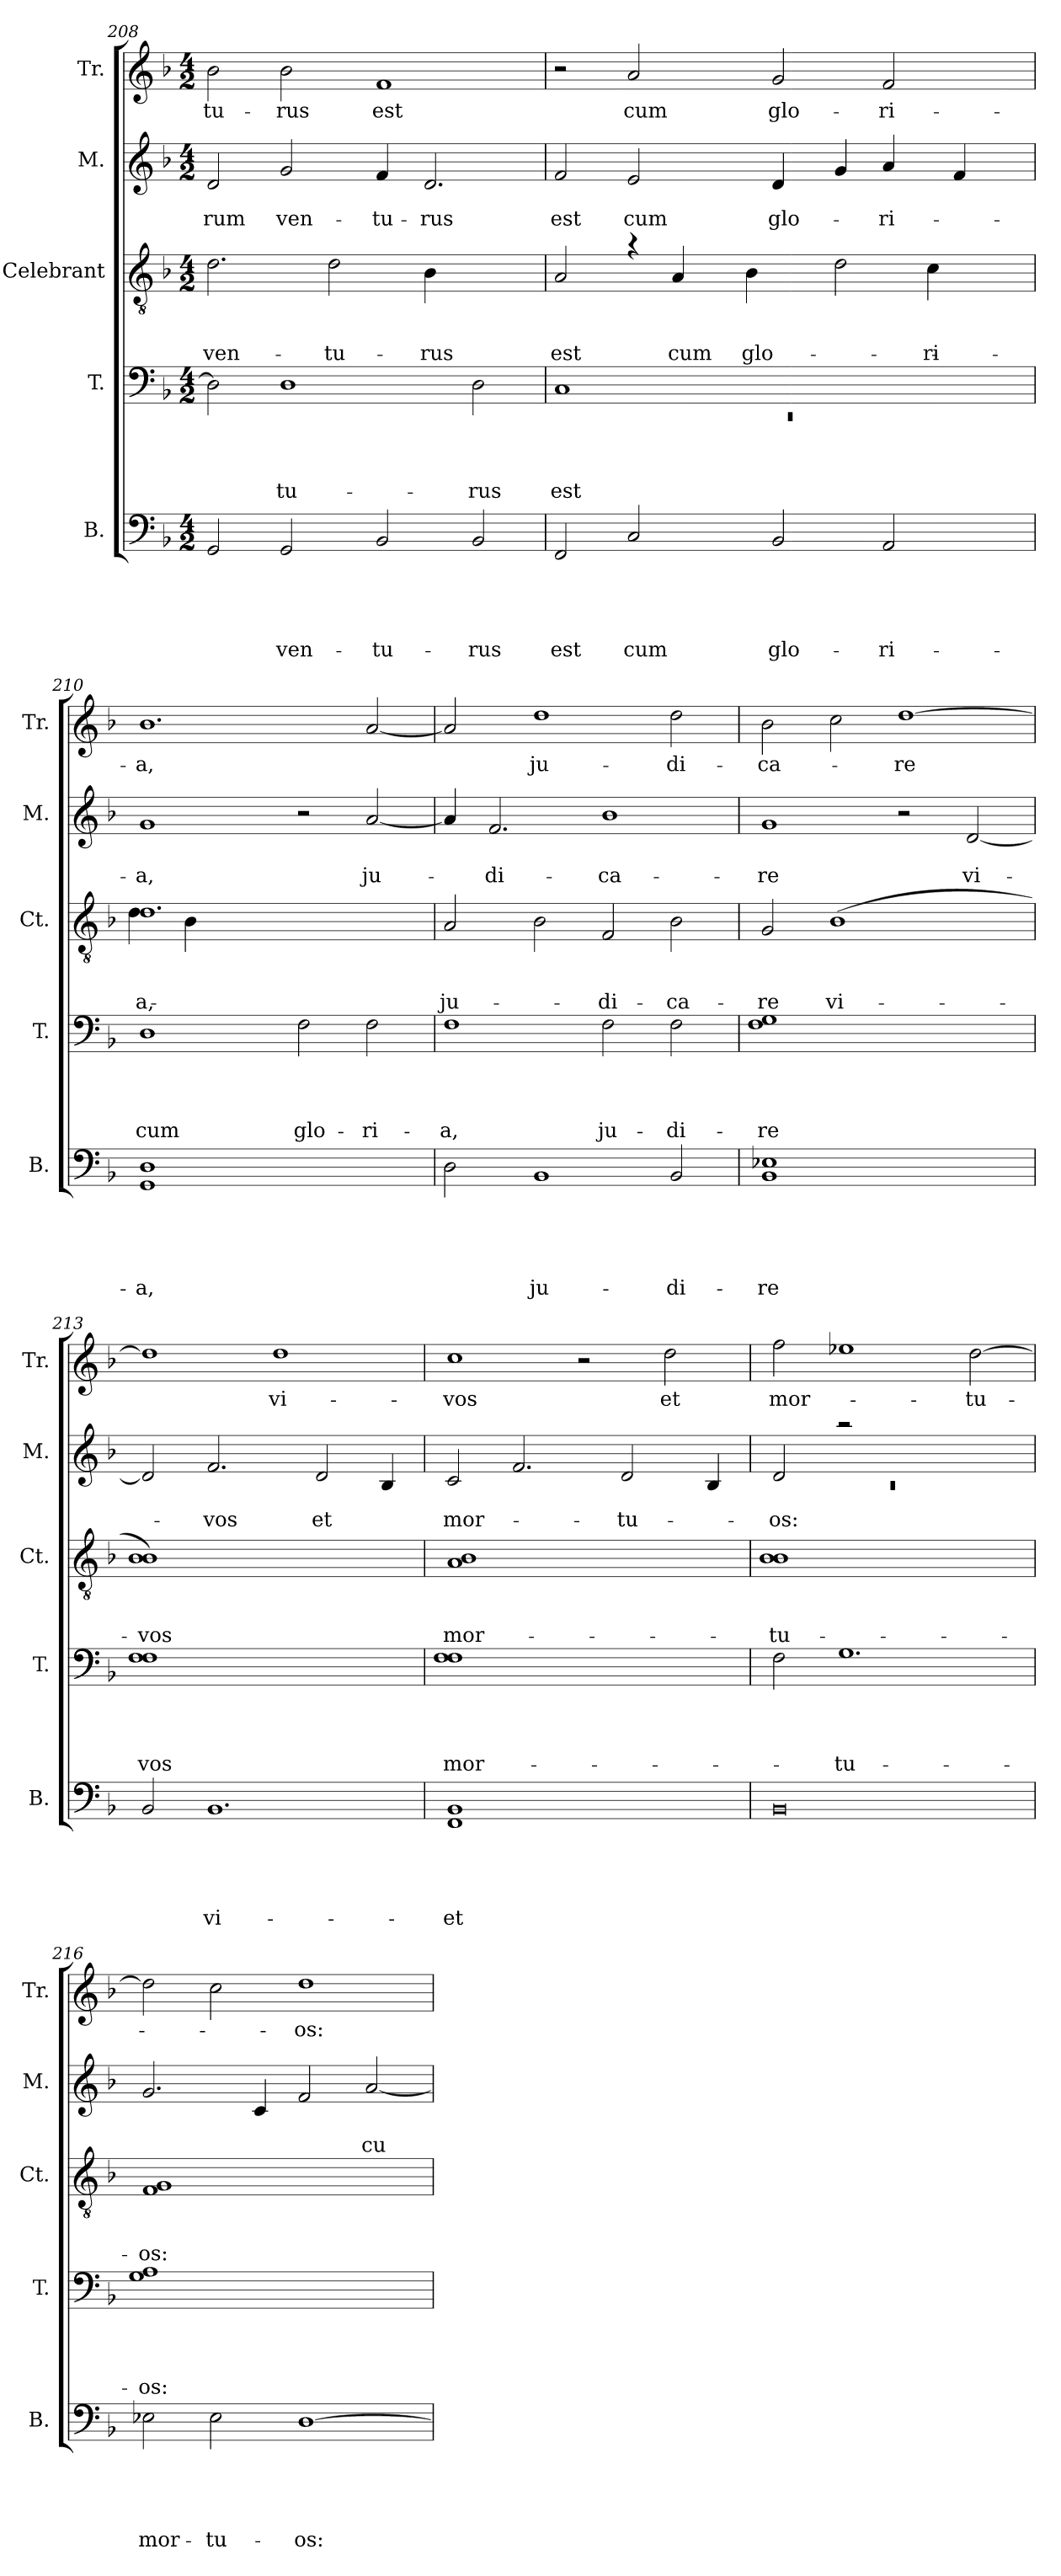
**kern	**text	**text	**text	**text	**text	**kern	**text	**text	**text	**text	**kern	**text	**text	**text	**kern	**text	**text	**kern	**text
*part5	*part5	*part5	*part5	*part5	*part5	*part4	*part4	*part4	*part4	*part4	*part3	*part3	*part3	*part3	*part2	*part2	*part2	*part1	*part1
*staff5	*staff5	*staff5	*staff5	*staff5	*staff5	*staff4	*staff4	*staff4	*staff4	*staff4	*staff3	*staff3	*staff3	*staff3	*staff2	*staff2	*staff2	*staff1	*staff1
*I"B.	*	*	*	*	*	*I"T.	*	*	*	*	*I"Celebrant	*	*	*	*I"M.	*	*	*I"Tr.	*
*I'B.	*	*	*	*	*	*I'T.	*	*	*	*	*I'Ct.	*	*	*	*I'M.	*	*	*I'Tr.	*
*clefF4	*	*	*	*	*	*clefF4	*	*	*	*	*clefGv2	*	*	*	*clefG2	*	*	*clefG2	*
*k[b-]	*	*	*	*	*	*k[b-]	*	*	*	*	*k[b-]	*	*	*	*k[b-]	*	*	*k[b-]	*
*F:	*	*	*	*	*	*F:	*	*	*	*	*F:	*	*	*	*F:	*	*	*F:	*
*M4/2	*	*	*	*	*	*M4/2	*	*	*	*	*M4/2	*	*	*	*M4/2	*	*	*M4/2	*
=208	=208	=208	=208	=208	=208	=208	=208	=208	=208	=208	=208	=208	=208	=208	=208	=208	=208	=208	=208
!	!	!	!	!	!	!	!	!	!	!	!	!	!	!LO:LY:b	!	!	!LO:LY:b	!	!LO:LY:b
2GG/	.	.	.	.	.	2D\]	.	.	.	.	2.d\	.	.	ven-	2d/	.	-rum	2b-\	-tu-
!	!	!	!	!	!LO:LY:b	!	!	!	!	!LO:LY:b	!	!	!	!	!	!	!LO:LY:b	!	!LO:LY:b
2GG/	.	.	.	.	ven-	1D	.	.	.	-tu-	.	.	.	.	2g/	.	ven-	2b-\	-rus
!	!	!	!	!	!	!	!	!	!	!	!	!	!	!LO:LY:b	!	!	!	!	!
.	.	.	.	.	.	.	.	.	.	.	2d\	.	.	-tu-	.	.	.	.	.
!	!	!	!	!	!LO:LY:b	!	!	!	!	!	!	!	!	!	!	!	!LO:LY:b	!	!LO:LY:b
2BB-/	.	.	.	.	-tu-	.	.	.	.	.	.	.	.	.	4f/	.	-tu-	1f	est
!	!	!	!	!	!	!	!	!	!	!	!	!	!	!LO:LY:b	!	!	!LO:LY:b:rj	!	!
.	.	.	.	.	.	.	.	.	.	.	4B-\	.	.	-rus	2.d/	.	-rus	.	.
!	!	!	!	!	!LO:LY:b	!	!	!	!	!LO:LY:b	!	!	!	!	!	!	!	!	!
2BB-/	.	.	.	.	-rus	2D\	.	.	.	-rus	2ryy	.	.	.	.	.	.	.	.
!!LO:LB:g=z
=209	=209	=209	=209	=209	=209	=209	=209	=209	=209	=209	=209	=209	=209	=209	=209	=209	=209	=209	=209
*	*	*	*	*	*	*^	*	*	*	*	*	*	*	*	*	*	*	*	*
!	!	!	!	!	!LO:LY:b	!	!LO:N:vis=1	!	!	!	!LO:LY:b	!	!	!	!LO:LY:b	!	!	!LO:LY:b	!	!
*	*	*	*	*	*	*	*	*	*	*	*	*^	*	*	*	*	*	*	*	*
*	*	*	*	*	*	*	*	*	*	*	*	*	*^	*	*	*	*	*	*	*	*
*	*	*	*	*	*	*	*	*	*	*	*	*	*	*^	*	*	*	*	*	*	*	*
2FF/	.	.	.	.	est	1C	0rEE	.	.	.	est	2A/	2ryy	1ryy	1ryy	.	.	est	2f/	.	est	2r	.
!	!	!	!	!	!LO:LY:b	!	!	!	!	!	!	!	!	!	!	!	!	!	!	!	!LO:LY:b	!	!LO:LY:b
2C/	.	.	.	.	cum	.	.	.	.	.	.	4ra	8ryy	.	.	.	.	.	2e/	.	cum	2a/	cum
.	.	.	.	.	.	.	.	.	.	.	.	.	32ryy	.	.	.	.	.	.	.	.	.	.
!	!	!	!	!	!	!	!	!	!	!	!	!	!	!	!	!	!	!LO:LY:b	!	!	!	!	!
.	.	.	.	.	.	.	.	.	.	.	.	.	4A/	.	.	.	.	cum	.	.	.	.	.
.	.	.	.	.	.	.	.	.	.	.	.	16.ryy	.	.	.	.	.	.	.	.	.	.	.
.	.	.	.	.	.	.	.	.	.	.	.	1ryy	.	.	.	.	.	.	.	.	.	.	.
!	!	!	!	!	!	!	!	!	!	!	!	!	!	!	!	!	!	!LO:LY:b	!	!	!	!	!
.	.	.	.	.	.	.	.	.	.	.	.	.	4B-\	.	.	.	.	glo-	.	.	.	.	.
!	!	!	!	!	!LO:LY:b	!	!	!	!	!	!	!	!	!	!	!	!	!	!	!	!LO:LY:b	!	!LO:LY:b
2BB-/	.	.	.	.	glo-	1ryy	.	.	.	.	.	.	.	4ryy	2ryy	.	.	.	4d/	.	glo-	2g/	glo-
.	.	.	.	.	.	.	.	.	.	.	.	.	16.ryy	.	.	.	.	.	.	.	.	.	.
.	.	.	.	.	.	.	.	.	.	.	.	.	2.ryy	2d\	.	.	.	.	4g/	.	.	.	.
!	!	!	!	!	!LO:LY:b	!	!	!	!	!	!	!	!	!	!	!	!	!	!	!	!LO:LY:b	!	!LO:LY:b
2AA/	.	.	.	.	-ri-	.	.	.	.	.	.	.	.	.	8ryy	.	.	.	4a/	.	-ri-	2f/	-ri-
.	.	.	.	.	.	.	.	.	.	.	.	.	.	.	32ryy	.	.	.	.	.	.	.	.
!	!	!	!	!	!	!	!	!	!	!	!	!	!	!	!	!	!	!LO:LY:b	!	!	!	!	!
.	.	.	.	.	.	.	.	.	.	.	.	.	.	.	4c\	.	.	-ri-	.	.	.	.	.
.	.	.	.	.	.	.	.	.	.	.	.	.	.	16.ryy	.	.	.	.	4f/	.	.	.	.
.	.	.	.	.	.	.	.	.	.	.	.	8ryy	.	8ryy	.	.	.	.	.	.	.	.	.
.	.	.	.	.	.	.	.	.	.	.	.	.	.	.	16.ryy	.	.	.	.	.	.	.	.
.	.	.	.	.	.	.	.	.	.	.	.	32ryy	.	32ryy	.	.	.	.	.	.	.	.	.
*	*	*	*	*	*	*v	*v	*	*	*	*	*	*	*	*	*	*	*	*	*	*	*	*
*	*	*	*	*	*	*	*	*	*	*	*	*	*v	*v	*	*	*	*	*	*	*	*
=210	=210	=210	=210	=210	=210	=210	=210	=210	=210	=210	=210	=210	=210	=210	=210	=210	=210	=210	=210	=210	=210
!	!	!	!	!	!LO:LY:b	!	!	!	!	!LO:LY:b	!	!	!	!	!	!LO:LY:b	!	!	!LO:LY:b	!	!LO:LY:b
*	*	*	*	*	*	*	*	*	*	*	*	*v	*v	*	*	*	*	*	*	*	*
1GG 1D	.	.	.	.	-a,	1D	.	.	.	cum	1.d	4d\	.	.	-a,	1g	.	-a,	1.b-	-a,
.	.	.	.	.	.	.	.	.	.	.	.	4B-\	.	.	.	.	.	.	.	.
.	.	.	.	.	.	.	.	.	.	.	.	2ryy	.	.	.	.	.	.	.	.
!	!	!	!	!	!	!	!	!	!	!LO:LY:b	!	!	!	!	!	!	!	!	!	!
1ryy	.	.	.	.	.	2F\	.	.	.	glo-	.	1ryy	.	.	.	2r	.	.	.	.
!	!	!	!	!	!	!	!	!	!	!LO:LY:b	!	!	!	!	!	!	!	!LO:LY:b	!	!
.	.	.	.	.	.	2F\	.	.	.	-ri-	2ryy	.	.	.	.	[<2a/	.	ju-	[<2a/	.
*	*	*	*	*	*	*	*	*	*	*	*v	*v	*	*	*	*	*	*	*	*
=211	=211	=211	=211	=211	=211	=211	=211	=211	=211	=211	=211	=211	=211	=211	=211	=211	=211	=211	=211
!	!	!	!	!	!	!	!	!	!	!LO:LY:b	!	!	!	!LO:LY:b	!	!	!	!	!
2D\	.	.	.	.	.	1F	.	.	.	-a,	2A/	.	.	ju-	4a/]	.	.	2a/]	.
!	!	!	!	!	!	!	!	!	!	!	!	!	!	!	!	!	!LO:LY:b	!	!
.	.	.	.	.	.	.	.	.	.	.	.	.	.	.	2.f/	.	-di-	.	.
!	!	!	!	!	!LO:LY:b	!	!	!	!	!	!	!	!	!	!	!	!	!	!LO:LY:b
1BB-	.	.	.	.	ju-	.	.	.	.	.	2B-\	.	.	.	.	.	.	1dd	ju-
!	!	!	!	!	!	!	!	!	!	!LO:LY:b	!	!	!	!LO:LY:b	!	!	!LO:LY:b	!	!
.	.	.	.	.	.	2F\	.	.	.	ju-	2F/	.	.	-di-	1b-	.	-ca-	.	.
!	!	!	!	!	!LO:LY:b	!	!	!	!	!LO:LY:b	!	!	!	!LO:LY:b	!	!	!	!	!LO:LY:b
2BB-/	.	.	.	.	-di-	2F\	.	.	.	-di-	2B-\	.	.	-ca-	.	.	.	2dd\	-di-
=212	=212	=212	=212	=212	=212	=212	=212	=212	=212	=212	=212	=212	=212	=212	=212	=212	=212	=212	=212
!	!	!	!	!	!LO:LY:b	!	!	!	!	!LO:LY:b	!	!	!	!LO:LY:b	!	!	!LO:LY:b	!	!LO:LY:b
1BB- 1E-X	.	.	.	.	-re	1F 1G	.	.	.	-re	2G/	.	.	-re	1g	.	-re	2b-\	-ca-
!	!	!	!	!	!	!	!	!	!	!	!	!	!	!LO:LY:b	!	!	!	!	!
.	.	.	.	.	.	.	.	.	.	.	(>1B-	.	.	vi-	.	.	.	2cc\	.
!	!	!	!	!	!	!	!	!	!	!	!	!	!	!	!	!	!	!	!LO:LY:b
1ryy	.	.	.	.	.	1ryy	.	.	.	.	.	.	.	.	2r	.	.	[>1dd	-re
!	!	!	!	!	!	!	!	!	!	!	!	!	!	!	!	!	!LO:LY:b	!	!
.	.	.	.	.	.	.	.	.	.	.	2ryy	.	.	.	[<2d/	.	vi-	.	.
=213	=213	=213	=213	=213	=213	=213	=213	=213	=213	=213	=213	=213	=213	=213	=213	=213	=213	=213	=213
!	!	!	!	!	!	!	!	!	!	!LO:LY:b	!	!	!	!LO:LY:b	!	!	!	!	!
2BB-/	.	.	.	.	.	1F 1F	.	.	.	-vos	1B- 1B-)	.	.	-vos	2d/]	.	.	1dd]	.
!	!	!	!	!	!LO:LY:b	!	!	!	!	!	!	!	!	!	!	!	!LO:LY:b	!	!
1.BB-	.	.	.	.	vi-	.	.	.	.	.	.	.	.	.	2.f/	.	-vos	.	.
!	!	!	!	!	!	!	!	!	!	!	!	!	!	!	!	!	!	!	!LO:LY:b
.	.	.	.	.	.	1ryy	.	.	.	.	1ryy	.	.	.	.	.	.	1dd	vi-
!	!	!	!	!	!	!	!	!	!	!	!	!	!	!	!	!	!LO:LY:b	!	!
.	.	.	.	.	.	.	.	.	.	.	.	.	.	.	2d/	.	et	.	.
.	.	.	.	.	.	.	.	.	.	.	.	.	.	.	4B-/	.	.	.	.
!!LO:PB:g=z
=214	=214	=214	=214	=214	=214	=214	=214	=214	=214	=214	=214	=214	=214	=214	=214	=214	=214	=214	=214
!	!	!	!	!	!LO:LY:b	!	!	!	!	!LO:LY:b	!	!	!	!LO:LY:b	!	!	!LO:LY:b	!	!LO:LY:b
1FF 1BB-	.	.	.	.	et	1F 1F	.	.	.	mor-	1A 1B-	.	.	mor-	2c/	.	mor-	1cc	-vos
.	.	.	.	.	.	.	.	.	.	.	.	.	.	.	2.f/	.	.	.	.
1ryy	.	.	.	.	.	1ryy	.	.	.	.	1ryy	.	.	.	.	.	.	2r	.
!	!	!	!	!	!	!	!	!	!	!	!	!	!	!	!	!	!LO:LY:b	!	!
.	.	.	.	.	.	.	.	.	.	.	.	.	.	.	2d/	.	-tu-	.	.
!	!	!	!	!	!	!	!	!	!	!	!	!	!	!	!	!	!	!	!LO:LY:b
.	.	.	.	.	.	.	.	.	.	.	.	.	.	.	.	.	.	2dd\	et
.	.	.	.	.	.	.	.	.	.	.	.	.	.	.	4B-/	.	.	.	.
=215	=215	=215	=215	=215	=215	=215	=215	=215	=215	=215	=215	=215	=215	=215	=215	=215	=215	=215	=215
*	*	*	*	*	*	*	*	*	*	*	*	*	*	*	*^	*	*	*	*
!	!	!	!	!	!	!	!	!	!	!	!	!	!	!LO:LY:b	!	!LO:N:vis=1	!	!LO:LY:b	!	!LO:LY:b
0BB-	.	.	.	.	.	2F\	.	.	.	.	1B- 1B-	.	.	-tu-	2d/	0rc	.	-os:	2ff\	mor-
!	!	!	!	!	!	!	!	!	!	!LO:LY:b	!	!	!	!	!	!	!	!	!	!
.	.	.	.	.	.	1.G	.	.	.	-tu-	.	.	.	.	2raa	.	.	.	1ee-X	.
.	.	.	.	.	.	.	.	.	.	.	1ryy	.	.	.	1ryy	.	.	.	.	.
!	!	!	!	!	!	!	!	!	!	!	!	!	!	!	!	!	!	!	!	!LO:LY:b
.	.	.	.	.	.	.	.	.	.	.	.	.	.	.	.	.	.	.	[>2dd\	-tu-
*	*	*	*	*	*	*	*	*	*	*	*	*	*	*	*v	*v	*	*	*	*
=216	=216	=216	=216	=216	=216	=216	=216	=216	=216	=216	=216	=216	=216	=216	=216	=216	=216	=216	=216
!	!	!	!	!	!LO:LY:b	!	!	!	!	!LO:LY:b	!	!	!	!LO:LY:b	!	!	!	!	!
2E-X\	.	.	.	.	mor-	1G 1A	.	.	.	-os:	1F 1G	.	.	-os:	2.g/	.	.	2dd\]	.
!	!	!	!	!	!LO:LY:b	!	!	!	!	!	!	!	!	!	!	!	!	!	!
2E-\	.	.	.	.	-tu-	.	.	.	.	.	.	.	.	.	.	.	.	2cc\	.
.	.	.	.	.	.	.	.	.	.	.	.	.	.	.	4c/	.	.	.	.
!	!	!	!	!	!LO:LY:b	!	!	!	!	!	!	!	!	!	!	!	!	!	!LO:LY:b
[>1D	.	.	.	.	-os:	1ryy	.	.	.	.	1ryy	.	.	.	2f/	.	.	1dd	-os:
!	!	!	!	!	!	!	!	!	!	!	!	!	!	!	!	!	!LO:LY:b	!	!
.	.	.	.	.	.	.	.	.	.	.	.	.	.	.	[<2a/	.	cu-	.	.
=	=	=	=	=	=	=	=	=	=	=	=	=	=	=	=	=	=	=	=
*-	*-	*-	*-	*-	*-	*-	*-	*-	*-	*-	*-	*-	*-	*-	*-	*-	*-	*-	*-
